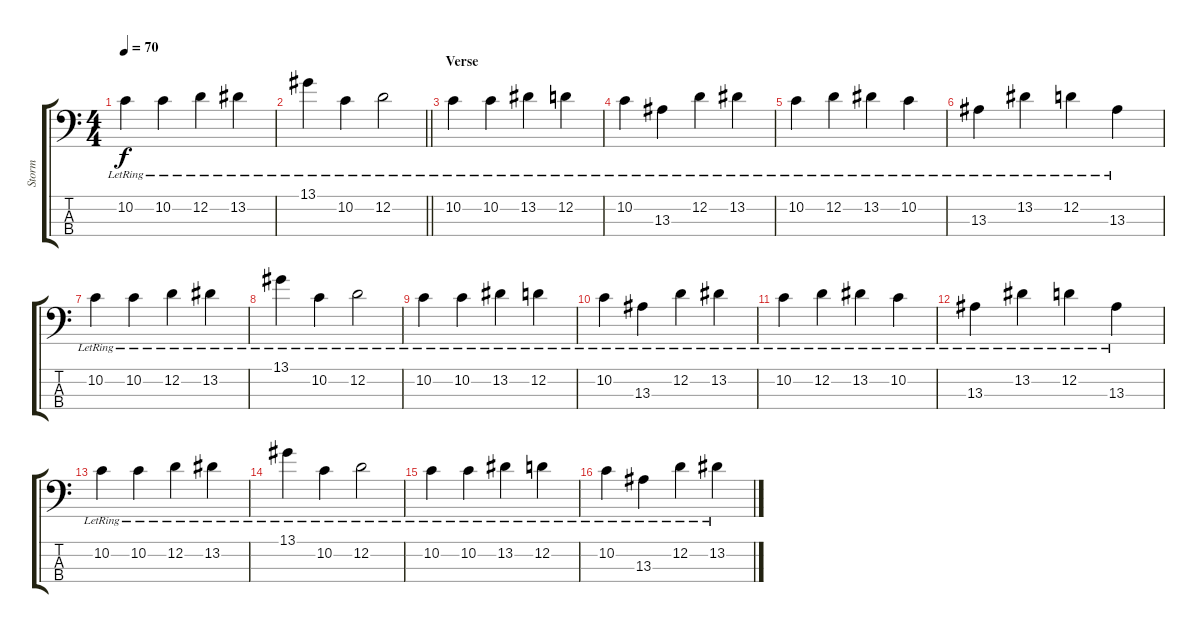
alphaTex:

\track ("Storm" "Storm") {instrument electricbasspick}
\staff {score tabs}
\tuning (G2 D2 A1 E1) {hide}
\ts (4 4)
\tempo 70
\clef f4
\ks c
10.2{lr}.4{dy f} 10.2{lr}.4 12.2{lr}.4 13.2{lr}.4 |
\barLineRight lightlight
13.1{lr}.4 10.2{lr}.4 12.2{lr}.2 |
\section ("" "Verse")
10.2{lr}.4 10.2{lr}.4 13.2{lr}.4 12.2{lr}.4 |
10.2{lr}.4 13.3{lr}.4 12.2{lr}.4 13.2{lr}.4 |
10.2{lr}.4 12.2{lr}.4 13.2{lr}.4 10.2{lr}.4 |
13.3{lr}.4 13.2{lr}.4 12.2{lr}.4 13.3{lr}.4 |
10.2{lr}.4 10.2{lr}.4 12.2{lr}.4 13.2{lr}.4 |
13.1{lr}.4 10.2{lr}.4 12.2{lr}.2 |
10.2{lr}.4 10.2{lr}.4 13.2{lr}.4 12.2{lr}.4 |
10.2{lr}.4 13.3{lr}.4 12.2{lr}.4 13.2{lr}.4 |
10.2{lr}.4 12.2{lr}.4 13.2{lr}.4 10.2{lr}.4 |
13.3{lr}.4 13.2{lr}.4 12.2{lr}.4 13.3{lr}.4 |
10.2{lr}.4 10.2{lr}.4 12.2{lr}.4 13.2{lr}.4 |
13.1{lr}.4 10.2{lr}.4 12.2{lr}.2 |
10.2{lr}.4 10.2{lr}.4 13.2{lr}.4 12.2{lr}.4 |
10.2{lr}.4 13.3{lr}.4 12.2{lr}.4 13.2{lr}.4
